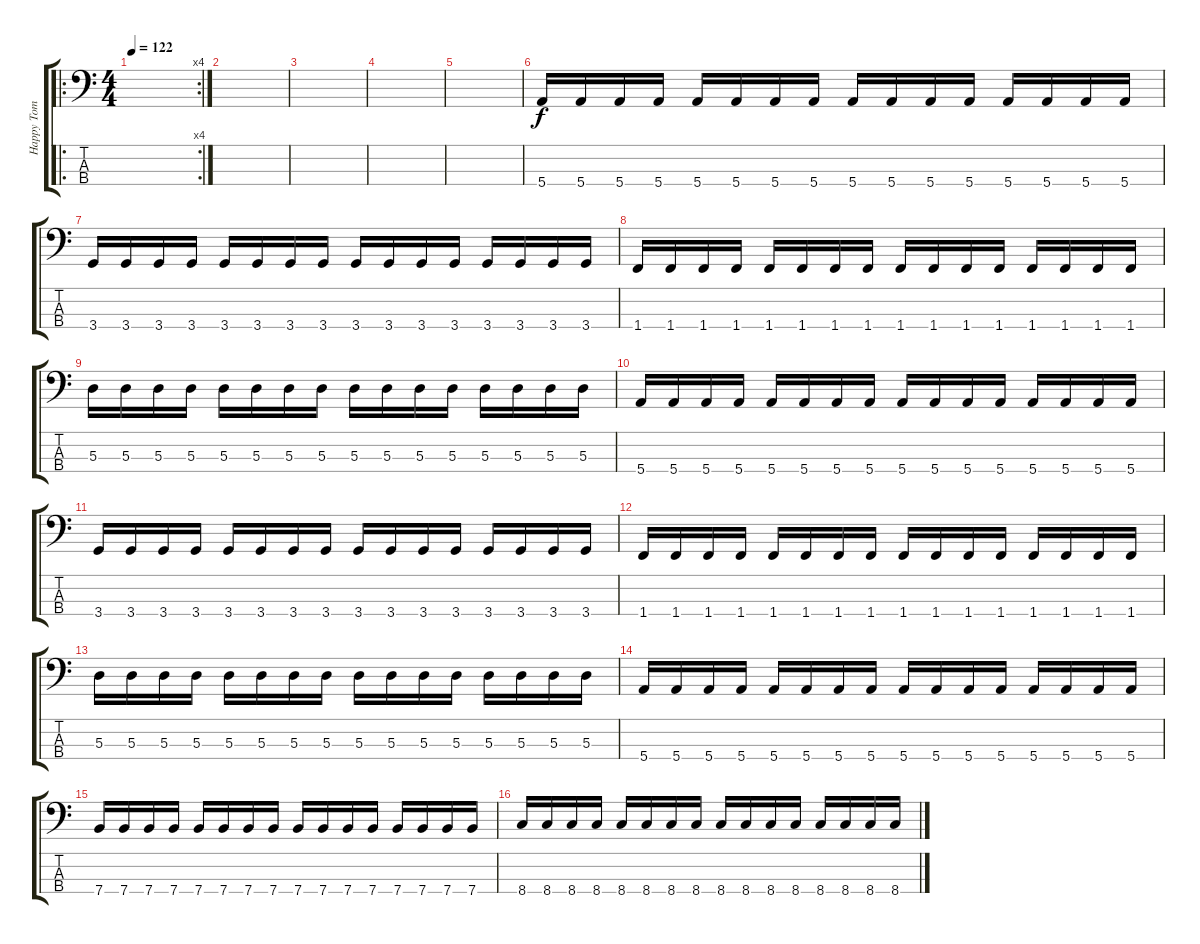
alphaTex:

\track ("Happy Tom" "Happy Tom") {instrument slapbass2}
\staff {score tabs}
\tuning (G2 D2 A1 E1) {hide}
\ro
\rc 4
\ts (4 4)
\tempo 122
\clef f4
\ks c
|
|
|
|
|
5.4.16 5.4.16 5.4.16 5.4.16 5.4.16 5.4.16 5.4.16 5.4.16 5.4.16 5.4.16 5.4.16 5.4.16 5.4.16 5.4.16 5.4.16 5.4.16 |
3.4.16 3.4.16 3.4.16 3.4.16 3.4.16 3.4.16 3.4.16 3.4.16 3.4.16 3.4.16 3.4.16 3.4.16 3.4.16 3.4.16 3.4.16 3.4.16 |
1.4.16 1.4.16 1.4.16 1.4.16 1.4.16 1.4.16 1.4.16 1.4.16 1.4.16 1.4.16 1.4.16 1.4.16 1.4.16 1.4.16 1.4.16 1.4.16 |
5.3.16 5.3.16 5.3.16 5.3.16 5.3.16 5.3.16 5.3.16 5.3.16 5.3.16 5.3.16 5.3.16 5.3.16 5.3.16 5.3.16 5.3.16 5.3.16 |
5.4.16 5.4.16 5.4.16 5.4.16 5.4.16 5.4.16 5.4.16 5.4.16 5.4.16 5.4.16 5.4.16 5.4.16 5.4.16 5.4.16 5.4.16 5.4.16 |
3.4.16 3.4.16 3.4.16 3.4.16 3.4.16 3.4.16 3.4.16 3.4.16 3.4.16 3.4.16 3.4.16 3.4.16 3.4.16 3.4.16 3.4.16 3.4.16 |
1.4.16 1.4.16 1.4.16 1.4.16 1.4.16 1.4.16 1.4.16 1.4.16 1.4.16 1.4.16 1.4.16 1.4.16 1.4.16 1.4.16 1.4.16 1.4.16 |
5.3.16 5.3.16 5.3.16 5.3.16 5.3.16 5.3.16 5.3.16 5.3.16 5.3.16 5.3.16 5.3.16 5.3.16 5.3.16 5.3.16 5.3.16 5.3.16 |
5.4.16 5.4.16 5.4.16 5.4.16 5.4.16 5.4.16 5.4.16 5.4.16 5.4.16 5.4.16 5.4.16 5.4.16 5.4.16 5.4.16 5.4.16 5.4.16 |
7.4.16 7.4.16 7.4.16 7.4.16 7.4.16 7.4.16 7.4.16 7.4.16 7.4.16 7.4.16 7.4.16 7.4.16 7.4.16 7.4.16 7.4.16 7.4.16 |
8.4.16 8.4.16 8.4.16 8.4.16 8.4.16 8.4.16 8.4.16 8.4.16 8.4.16 8.4.16 8.4.16 8.4.16 8.4.16 8.4.16 8.4.16 8.4.16
